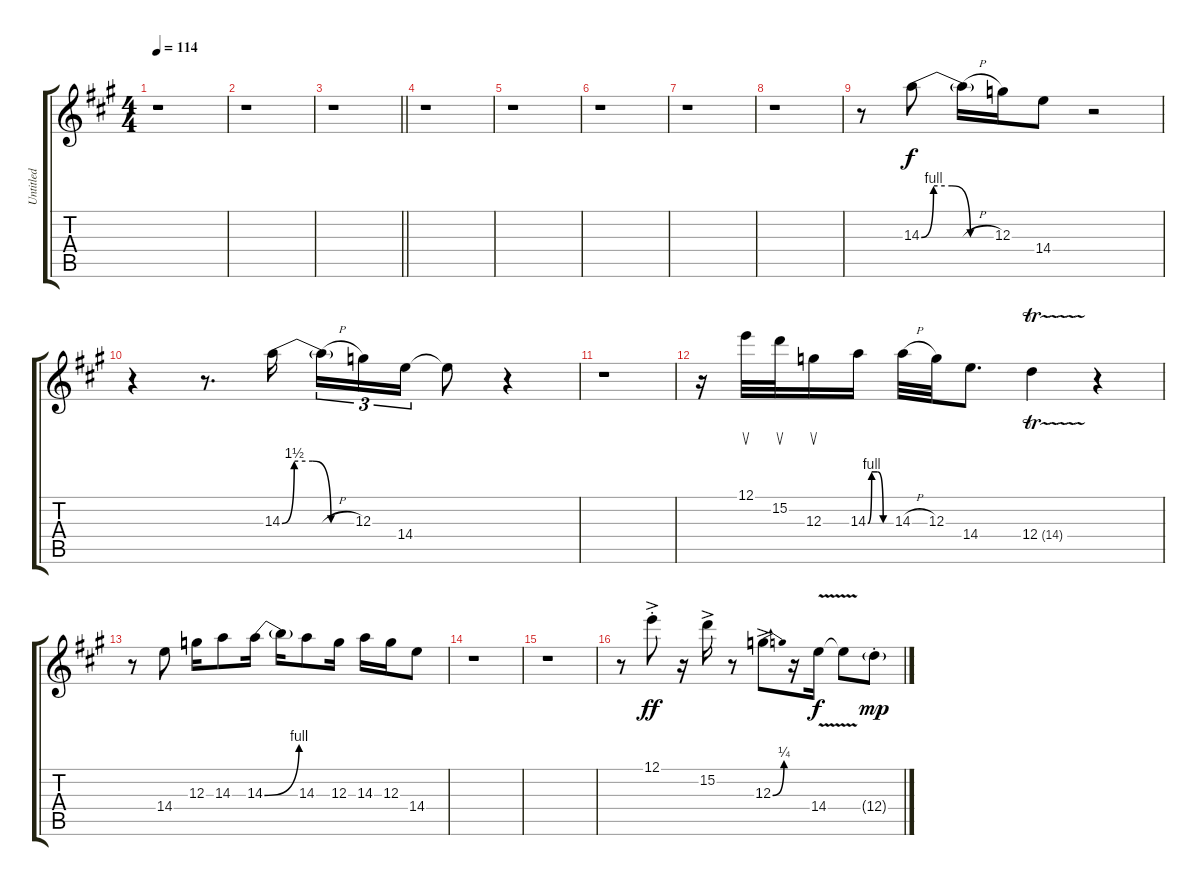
\track ("Untitled" "Untitled") {instrument electricguitarclean}
\staff {score tabs}
\tuning (E4 B3 G3 D3 A2 E2) {hide}
\ts (4 4)
\tempo 114
\clef g2
\ks a
r.1{dy f} |
r.1 |
\barLineRight lightlight
r.1 |
r.1 |
r.1 |
r.1 |
r.1 |
r.1 |
r.8 14.3{be (custom 0 0 10 4 25 4 40 0 60 0)}.8 14.3{h t}.16 12.3.16 14.4.8 r.2 |
r.4 r.8{d} 14.3{be (custom 0 0 10 6 25 6 40 0 60 0)}.16 14.3{h t}.16{tu (3 2)} 12.3.16{tu (3 2)} 14.4.16{tu (3 2)} 14.4{t}.8 r.4 |
r.1 |
r.16 12.1.32{su} 15.2.32{su} 12.3.16{su} 14.3{be (custom 0 0 10 4 25 4 40 0 60 0)}.16 14.3{h}.32 12.3.32 14.4.8{d} 12.4{tr (14 32)}.4 r.4 |
r.8 14.4.8 12.3.16 14.3.8 14.3{be (bend 0 0 60 4)}.16 14.3{t}.16 14.3.8 12.3.16 14.3.16 12.3.16 14.4.8 |
r.1 |
r.1 |
r.8 12.1{ac st}.8{dy ff} r.16 15.2{ac}.16 r.8 12.3{be (bend 0 0 60 1) ac}.8 r.16 14.4{v}.16{dy f} 14.4{v t}.8 12.4{g st}.8{dy mp}
